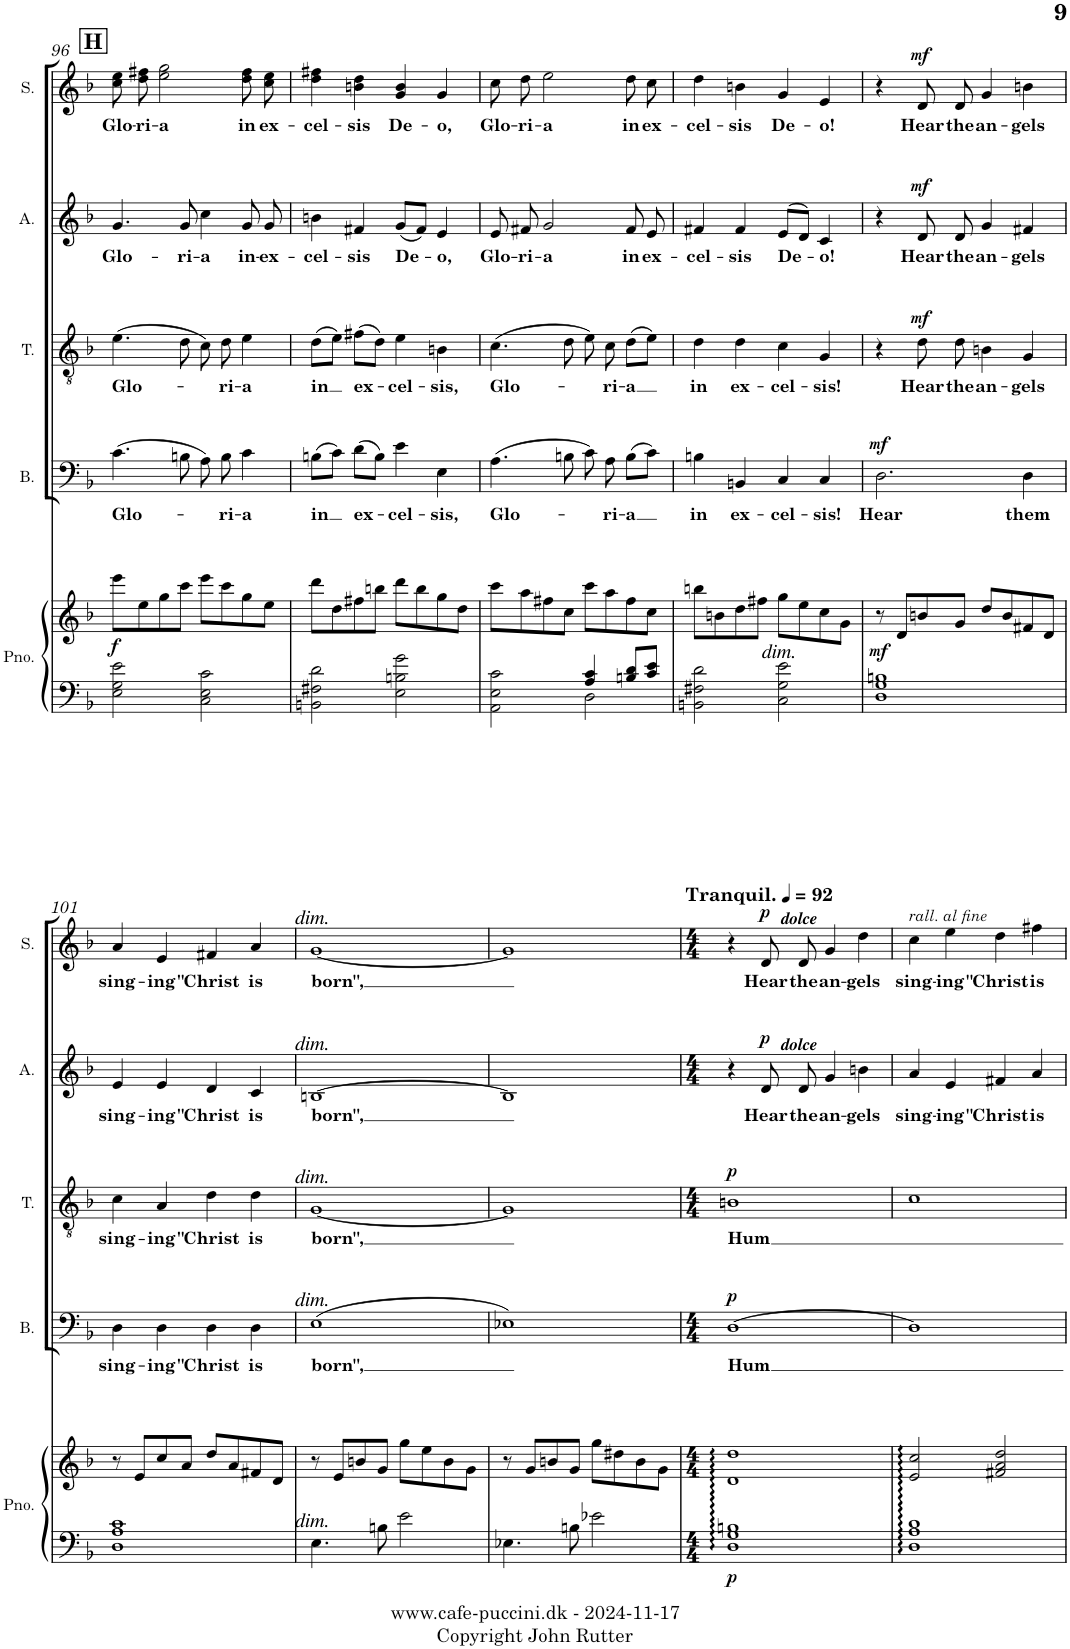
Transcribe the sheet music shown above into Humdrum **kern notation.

**kern	**kern	**dynam	**kern	**text	**dynam	**kern	**text	**dynam	**kern	**text	**dynam	**kern	**text	**dynam
*part5	*part5	*part5	*part4	*part4	*part4	*part3	*part3	*part3	*part2	*part2	*part2	*part1	*part1	*part1
*staff6	*staff5	*staff5/6	*staff4	*staff4	*staff4	*staff3	*staff3	*staff3	*staff2	*staff2	*staff2	*staff1	*staff1	*staff1
*I"Piano	*	*	*I"Bass	*	*	*I"Tenor	*	*	*I"Alto	*	*	*I"Soprano	*	*
*I'Pno.	*	*	*I'B.	*	*	*I'T.	*	*	*I'A.	*	*	*I'S.	*	*
!!LO:PB:g=z
*clefF4	*clefG2	*	*clefF4	*	*	*clefGv2	*	*	*clefG2	*	*	*clefG2	*	*
*k[b-]	*k[b-]	*	*k[b-]	*	*	*k[b-]	*	*	*k[b-]	*	*	*k[b-]	*	*
*M2/2	*M2/2	*	*M2/2	*	*	*M2/2	*	*	*M2/2	*	*	*M2/2	*	*
!!LO:REH:place=s1:a:B:cj:fs=14:t=H
=96	=96	=96	=96	=96	=96	=96	=96	=96	=96	=96	=96	=96	=96	=96
!	!	!LO:DY:b	!	!LO:LY:b	!	!	!LO:LY:b	!	!	!LO:LY:b	!	!	!LO:LY:b	!
2E\ 2G\ 2e\	8eee\L	f	(4.c\	Glo-	.	(4.e\	Glo-	.	4.g/	Glo-	.	8cc\ 8ee\L	Glo-	.
!	!	!	!	!	!	!	!	!	!	!	!	!	!LO:LY:b	!
.	8ee\	.	.	.	.	.	.	.	.	.	.	8dd\ 8ff#X\J	-ri-	.
!	!	!	!	!	!	!	!	!	!	!	!	!	!LO:LY:b	!
.	8gg\	.	.	.	.	.	.	.	.	.	.	2ee\ 2gg\	-a	.
!	!	!	!	!	!	!	!	!	!	!LO:LY:b	!	!	!	!
.	8ccc\J	.	8Bn\	.	.	8d\	.	.	8g/	-ri-	.	.	.	.
!	!	!	!	!	!	!	!	!	!	!LO:LY:b	!	!	!	!
2C\ 2E\ 2c\	8eee\L	.	8A\)	.	.	8c\)	.	.	4cc\	-a	.	.	.	.
!	!	!	!	!LO:LY:b	!	!	!LO:LY:b	!	!	!	!	!	!	!
.	8ccc\	.	8B\	-ri-	.	8d\	-ri-	.	.	.	.	.	.	.
!	!	!	!	!LO:LY:b	!	!	!LO:LY:b	!	!	!LO:LY:b	!	!	!LO:LY:b	!
.	8gg\	.	4c\	-a	.	4e\	-a	.	8g/	in-	.	8dd\ 8ff#\L	in	.
!	!	!	!	!	!	!	!	!	!	!LO:LY:b	!	!	!LO:LY:b	!
.	8ee\J	.	.	.	.	.	.	.	8g/	-ex-	.	8cc\ 8ee\J	ex-	.
=97	=97	=97	=97	=97	=97	=97	=97	=97	=97	=97	=97	=97	=97	=97
!	!	!	!	!LO:LY:b	!	!	!LO:LY:b	!	!	!LO:LY:b	!	!	!LO:LY:b	!
2BBn\ 2F#X\ 2d\	8ddd\L	.	(8Bn\L	in	.	(8d\L	in	.	4bn\	-cel-	.	4dd\ 4ff#X\	-cel-	.
.	8dd\	.	8c\J)	.	.	8e\J)	.	.	.	.	.	.	.	.
!	!	!	!	!LO:LY:b	!	!	!LO:LY:b	!	!	!LO:LY:b	!	!	!LO:LY:b	!
.	8ff#X\	.	(8d\L	ex-	.	(8f#X\L	ex-	.	4f#X/	-sis	.	4bn\ 4dd\	-sis	.
.	8bbn\J	.	8B\J)	.	.	8d\J)	.	.	.	.	.	.	.	.
!	!	!	!	!LO:LY:b	!	!	!LO:LY:b	!	!	!LO:LY:b	!	!	!LO:LY:b	!
2E\ 2Bn\ 2g\	8ddd\L	.	4e\	-cel-	.	4e\	-cel-	.	(8g/L	De-	.	4g/ 4b/	De-	.
.	8bb\	.	.	.	.	.	.	.	8f#/J)	.	.	.	.	.
!	!	!	!	!LO:LY:b	!	!	!LO:LY:b	!	!	!LO:LY:b	!	!	!LO:LY:b	!
.	8gg\	.	4E\	-sis,	.	4Bn\	-sis,	.	4e/	-o,	.	4g/	-o,	.
.	8dd\J	.	.	.	.	.	.	.	.	.	.	.	.	.
=98	=98	=98	=98	=98	=98	=98	=98	=98	=98	=98	=98	=98	=98	=98
*^	*	*	*	*	*	*	*	*	*	*	*	*	*	*
!	!	!	!	!	!LO:LY:b	!	!	!LO:LY:b	!	!	!LO:LY:b	!	!	!LO:LY:b	!
2AA\ 2E\ 2c\	2ryy	8ccc\L	.	(4.A\	Glo-	.	(4.c\	Glo-	.	8e/	Glo-	.	8cc\L	Glo-	.
!	!	!	!	!	!	!	!	!	!	!	!LO:LY:b	!	!	!LO:LY:b	!
.	.	8aa\	.	.	.	.	.	.	.	8f#X/	-ri-	.	8dd\J	-ri-	.
!	!	!	!	!	!	!	!	!	!	!	!LO:LY:b	!	!	!LO:LY:b	!
.	.	8ff#X\	.	.	.	.	.	.	.	2g/	-a	.	2ee\	-a	.
.	.	8cc\J	.	8Bn\	.	.	8d\	.	.	.	.	.	.	.	.
4A/ 4c/	2D\	8ccc\L	.	8c\)	.	.	8e\)	.	.	.	.	.	.	.	.
!	!	!	!	!	!LO:LY:b	!	!	!LO:LY:b	!	!	!	!	!	!	!
.	.	8aa\	.	8A\	-ri-	.	8c\	-ri-	.	.	.	.	.	.	.
!	!	!	!	!	!LO:LY:b	!	!	!LO:LY:b	!	!	!LO:LY:b	!	!	!LO:LY:b	!
8Bn/ 8d/L	.	8ff#\	.	(8B\L	-a	.	(8d\L	-a	.	8f#/	in	.	8dd\L	in	.
!	!	!	!	!	!	!	!	!	!	!	!LO:LY:b	!	!	!LO:LY:b	!
8c/ 8e/J	.	8cc\J	.	8c\J)	.	.	8e\J)	.	.	8e/	ex-	.	8cc\J	ex-	.
*v	*v	*	*	*	*	*	*	*	*	*	*	*	*	*	*
=99	=99	=99	=99	=99	=99	=99	=99	=99	=99	=99	=99	=99	=99	=99
!	!	!	!	!LO:LY:b	!	!	!LO:LY:b	!	!	!LO:LY:b	!	!	!LO:LY:b	!
2BBn\ 2F#X\ 2d\	8bbn\L	.	4Bn\	in	.	4d\	in	.	4f#X/	-cel-	.	4dd\	-cel-	.
.	8bn\	.	.	.	.	.	.	.	.	.	.	.	.	.
!	!	!	!	!LO:LY:b	!	!	!LO:LY:b	!	!	!LO:LY:b	!	!	!LO:LY:b	!
.	8dd\	.	4BBn/	ex-	.	4d\	ex-	.	4f#/	-sis	.	4bn\	-sis	.
.	8ff#X\J	.	.	.	.	.	.	.	.	.	.	.	.	.
!LO:TX:a:i:t=dim.	!	!	!	!	!	!	!	!	!	!	!	!	!	!
!	!	!	!	!LO:LY:b	!	!	!LO:LY:b	!	!	!LO:LY:b	!	!	!LO:LY:b	!
2C\ 2G\ 2e\	8gg\L	.	4C/	-cel-	.	4c\	-cel-	.	(>8e/L	De-	.	4g/	De-	.
.	8ee\	.	.	.	.	.	.	.	8d/J)	.	.	.	.	.
!	!	!	!	!LO:LY:b	!	!	!LO:LY:b	!	!	!LO:LY:b	!	!	!LO:LY:b	!
.	8cc\	.	4C/	-sis!	.	4G/	-sis!	.	4c/	-o!	.	4e/	-o!	.
.	8g\J	.	.	.	.	.	.	.	.	.	.	.	.	.
=100	=100	=100	=100	=100	=100	=100	=100	=100	=100	=100	=100	=100	=100	=100
!	!	!LO:DY:b	!	!LO:LY:b	!LO:DY:a	!	!	!	!	!	!	!	!	!
1D 1G 1Bn	8r	mf	2.D\	Hear	mf	4r	.	.	4r	.	.	4r	.	.
.	8d/L	.	.	.	.	.	.	.	.	.	.	.	.	.
!	!	!	!	!	!	!	!LO:LY:b	!LO:DY:a	!	!LO:LY:b	!LO:DY:a	!	!LO:LY:b	!LO:DY:a
.	8bn/	.	.	.	.	8d\	Hear	mf	8d/	Hear	mf	8d/L	Hear	mf
!	!	!	!	!	!	!	!LO:LY:b	!	!	!LO:LY:b	!	!	!LO:LY:b	!
.	8g/J	.	.	.	.	8d\	the	.	8d/	the	.	8d/J	the	.
!	!	!	!	!	!	!	!LO:LY:b	!	!	!LO:LY:b	!	!	!LO:LY:b	!
.	8dd/L	.	.	.	.	4Bn\	an-	.	4g/	an-	.	4g/	an-	.
.	8b/	.	.	.	.	.	.	.	.	.	.	.	.	.
!	!	!	!	!LO:LY:b	!	!	!LO:LY:b	!	!	!LO:LY:b	!	!	!LO:LY:b	!
.	8f#X/	.	4D\	them	.	4G/	-gels	.	4f#X/	-gels	.	4bn\	-gels	.
.	8d/J	.	.	.	.	.	.	.	.	.	.	.	.	.
!!LO:LB:g=z
=101	=101	=101	=101	=101	=101	=101	=101	=101	=101	=101	=101	=101	=101	=101
!	!	!	!	!LO:LY:b	!	!	!LO:LY:b	!	!	!LO:LY:b	!	!	!LO:LY:b	!
1D 1A 1c	8r	.	4D\	sing-	.	4c\	sing-	.	4e/	sing-	.	4a/	sing-	.
.	8e/L	.	.	.	.	.	.	.	.	.	.	.	.	.
!	!	!	!	!LO:LY:b	!	!	!LO:LY:b	!	!	!LO:LY:b	!	!	!LO:LY:b	!
.	8cc/	.	4D\	-ing	.	4A/	-ing	.	4e/	-ing	.	4e/	-ing	.
.	8a/J	.	.	.	.	.	.	.	.	.	.	.	.	.
!	!	!	!	!LO:LY:b	!	!	!LO:LY:b	!	!	!LO:LY:b	!	!	!LO:LY:b	!
.	8dd/L	.	4D\	"Christ	.	4d\	"Christ	.	4d/	"Christ	.	4f#X/	"Christ	.
.	8a/	.	.	.	.	.	.	.	.	.	.	.	.	.
!	!	!	!	!LO:LY:b	!	!	!LO:LY:b	!	!	!LO:LY:b	!	!	!LO:LY:b	!
.	8f#X/	.	4D\	is	.	4d\	is	.	4c/	is	.	4a/	is	.
.	8d/J	.	.	.	.	.	.	.	.	.	.	.	.	.
=102	=102	=102	=102	=102	=102	=102	=102	=102	=102	=102	=102	=102	=102	=102
!	!	!	!	!	!	!	!	!	!	!	!	!LO:TX:a:i:t=dim.	!	!
!	!	!	!	!	!	!	!	!	!LO:TX:a:i:t=dim.	!	!	!	!	!
!	!	!	!	!	!	!LO:TX:a:i:t=dim.	!	!	!	!	!	!	!	!
!	!	!	!LO:TX:a:i:t=dim.	!	!	!	!	!	!	!	!	!	!	!
!LO:TX:a:i:t=dim.	!	!	!	!	!	!	!	!	!	!	!	!	!	!
!	!	!	!	!LO:LY:b	!	!	!LO:LY:b	!	!	!LO:LY:b	!	!	!LO:LY:b	!
4.E\	8r	.	(1E	born",	.	[1G	born",	.	[>1Bn	born",	.	[1g	born",	.
.	8e/L	.	.	.	.	.	.	.	.	.	.	.	.	.
.	8bn/	.	.	.	.	.	.	.	.	.	.	.	.	.
8Bn\	8g/J	.	.	.	.	.	.	.	.	.	.	.	.	.
2e\	8gg\L	.	.	.	.	.	.	.	.	.	.	.	.	.
.	8ee\	.	.	.	.	.	.	.	.	.	.	.	.	.
.	8b\	.	.	.	.	.	.	.	.	.	.	.	.	.
.	8g\J	.	.	.	.	.	.	.	.	.	.	.	.	.
=103	=103	=103	=103	=103	=103	=103	=103	=103	=103	=103	=103	=103	=103	=103
4.E-X\	8r	.	1E-X)	.	.	1G]	.	.	1B]	.	.	1g]	.	.
.	8g/L	.	.	.	.	.	.	.	.	.	.	.	.	.
.	8bn/	.	.	.	.	.	.	.	.	.	.	.	.	.
8Bn\	8g/J	.	.	.	.	.	.	.	.	.	.	.	.	.
2e-X\	8gg\L	.	.	.	.	.	.	.	.	.	.	.	.	.
.	8dd#X\	.	.	.	.	.	.	.	.	.	.	.	.	.
.	8b\	.	.	.	.	.	.	.	.	.	.	.	.	.
.	8g\J	.	.	.	.	.	.	.	.	.	.	.	.	.
=104	=104	=104	=104	=104	=104	=104	=104	=104	=104	=104	=104	=104	=104	=104
*M4/4	*M4/4	*	*M4/4	*	*	*M4/4	*	*	*M4/4	*	*	*M4/4	*	*
*	*	*	*	*	*	*	*	*	*	*	*	*MM92	*	*
!	!	!	!	!	!	!	!	!	!	!	!	!LO:TX:a:B:t=Tranquil.	!	!
!	!	!LO:DY:b=2	!	!LO:LY:b	!LO:DY:a	!	!LO:LY:b	!LO:DY:a	!	!	!	!	!	!
1D 1G 1Bn 1d 1dd	1d 1dd	p	[1D	Hum	p	1Bn	Hum	p	4r	.	.	4r	.	.
!	!	!	!	!	!	!	!	!	!	!LO:LY:b	!LO:DY:a	!	!LO:LY:b	!LO:DY:a
.	.	.	.	.	.	.	.	.	8d/	Hear	p	8d/L	Hear	p
!	!	!	!	!	!	!	!	!	!	!	!	!LO:TX:a:Bi:t=dolce	!	!
!	!	!	!	!	!	!	!	!	!LO:TX:a:Bi:t=dolce	!	!	!	!	!
!	!	!	!	!	!	!	!	!	!	!LO:LY:b	!	!	!LO:LY:b	!
.	.	.	.	.	.	.	.	.	8d/	the	.	8d/J	the	.
!	!	!	!	!	!	!	!	!	!	!LO:LY:b	!	!	!LO:LY:b	!
.	.	.	.	.	.	.	.	.	4g/	an-	.	4g/	an-	.
!	!	!	!	!	!	!	!	!	!	!LO:LY:b	!	!	!LO:LY:b	!
.	.	.	.	.	.	.	.	.	4bn\	-gels	.	4dd\	-gels	.
=105	=105	=105	=105	=105	=105	=105	=105	=105	=105	=105	=105	=105	=105	=105
!	!	!	!	!	!	!	!	!	!	!	!	!LO:TX:a:i:t=rall. al fine	!	!
!	!	!	!	!	!	!	!	!	!	!LO:LY:b	!	!	!LO:LY:b	!
1D 1A 1c 1e 1cc	2e/ 2cc/	.	1D]	.	.	1c	.	.	4a/	sing-	.	4cc\	sing-	.
!	!	!	!	!	!	!	!	!	!	!LO:LY:b	!	!	!LO:LY:b	!
.	.	.	.	.	.	.	.	.	4e/	-ing	.	4ee\	-ing	.
!	!	!	!	!	!	!	!	!	!	!LO:LY:b	!	!	!LO:LY:b	!
.	2f#X/ 2a/ 2dd/	.	.	.	.	.	.	.	4f#X/	"Christ	.	4dd\	"Christ	.
!	!	!	!	!	!	!	!	!	!	!LO:LY:b	!	!	!LO:LY:b	!
.	.	.	.	.	.	.	.	.	4a/	is	.	4ff#X\	is	.
=	=	=	=	=	=	=	=	=	=	=	=	=	=	=
*-	*-	*-	*-	*-	*-	*-	*-	*-	*-	*-	*-	*-	*-	*-
